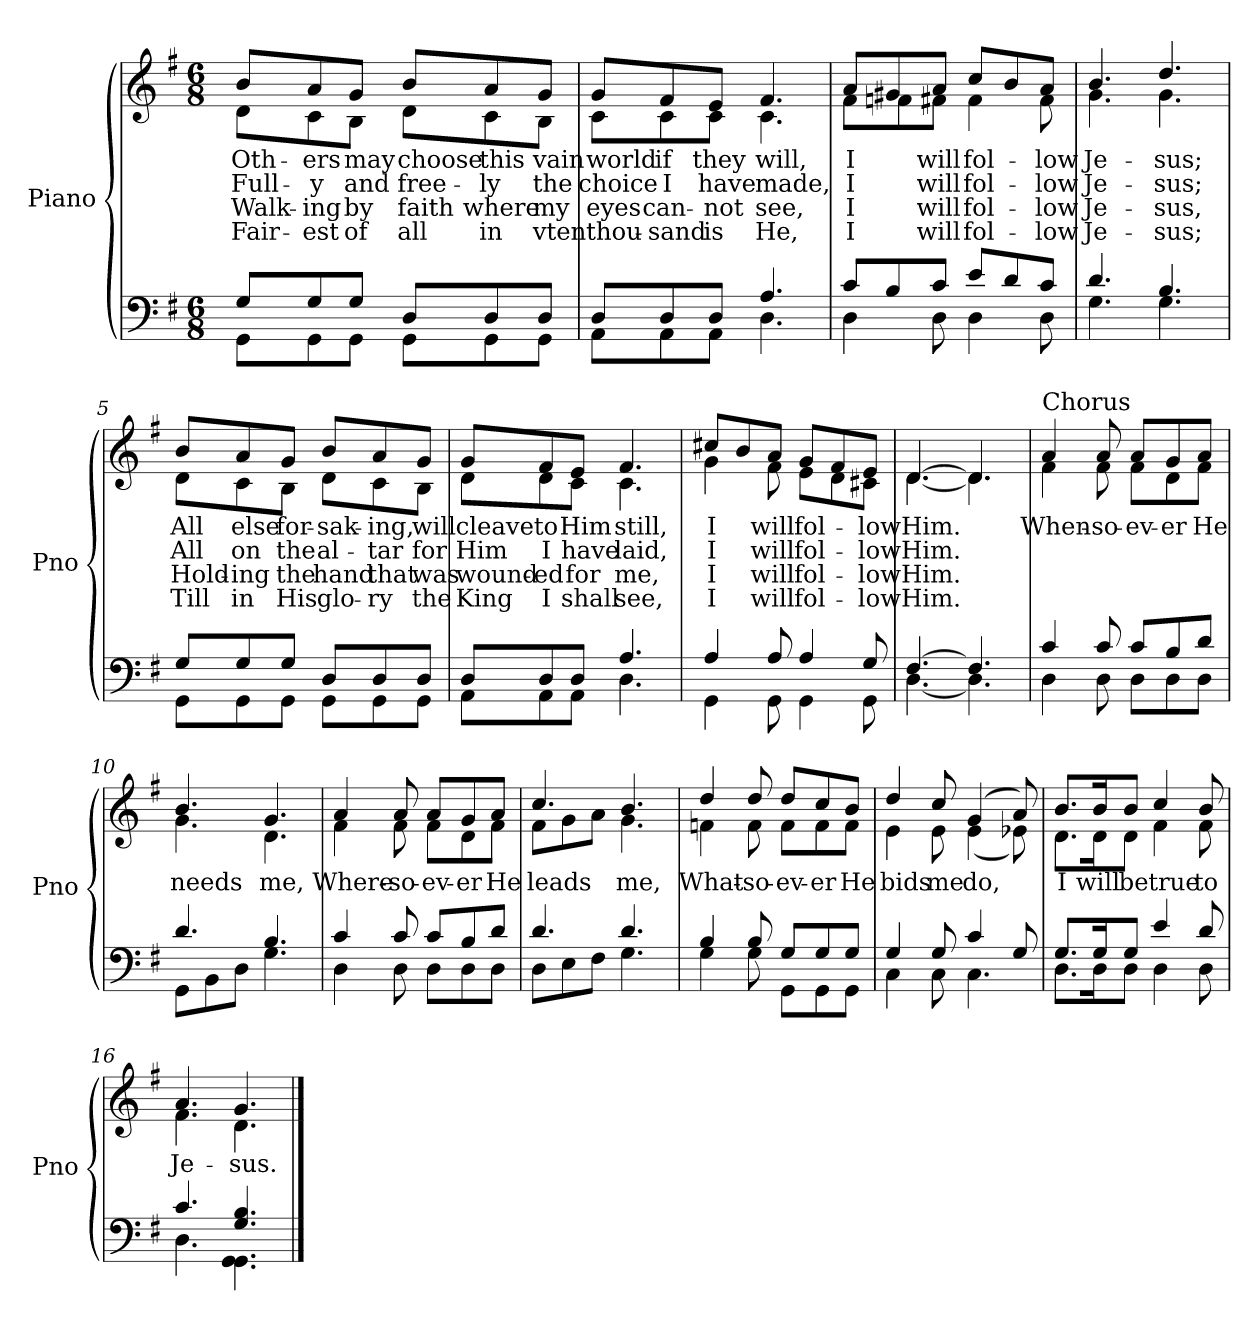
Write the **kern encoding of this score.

**kern	**kern	**text	**text	**text	**text
*part1	*part1	*part1	*part1	*part1	*part1
*staff2	*staff1	*staff1	*staff1	*staff1	*staff1
*I"Piano	*	*	*	*	*
*I'Pno	*	*	*	*	*
*clefF4	*clefG2	*	*	*	*
*k[f#]	*k[f#]	*	*	*	*
*G:	*G:	*	*	*	*
*M6/8	*M6/8	*	*	*	*
=1	=1	=1	=1	=1	=1
.	8qb/yy	1.	2.	3.	4.
*^	*^	*	*	*	*
8G/L	8GG\L	8b/L	8d\L	Oth-	Full-	Walk-	Fair-
8G/	8GG\	8a/	8c\	ers	y	ing	est
8G/J	8GG\J	8g/J	8B\J	may	and	by	of
8D/L	8GG\L	8b/L	8d\L	choose	free-	faith	all
8D/	8GG\	8a/	8c\	this	ly	where	in
8D/J	8GG\J	8g/J	8B\J	vain	the	my	vten
!!LO:LB:g=z	!!
=2	=2	=2	=2	=2	=2	=2	=2
8D/L	8AA\L	8g/L	8c\L	world	choice	eyes	thou-
8D/	8AA\	8f#/	8c\	if	I	can-	sand
8D/J	8AA\J	8e/J	8c\J	they	have	not	is
4.A/	4.D\	4.f#/	4.c\	will,	made,	see,	He,
=3	=3	=3	=3	=3	=3	=3	=3
8c/L	4D\	8a/L	8f#\L	I	I	I	I
8B/	.	8g#X/	8fn\	.	.	.	.
8c/J	8D\	8a/J	8f#X\J	will	will	will	will
8e/L	4D\	8cc/L	4f#\	fol-	fol-	fol-	fol-
8d/	.	8b/	.	.	.	.	.
8c/J	8D\	8a/J	8f#\	low	low	low	low
=4	=4	=4	=4	=4	=4	=4	=4
4.d/	4.G\	4.b/	4.g\	Je-	Je-	Je-	Je-
4.B/	4.G\	4.dd/	4.g\	sus;	sus;	sus,	sus;
!!LO:LB:g=z	!!
=5	=5	=5	=5	=5	=5	=5	=5
8G/L	8GG\L	8b/L	8d\L	All	All	Hold-	Till
8G/	8GG\	8a/	8c\	else	on	ing	in
8G/J	8GG\J	8g/J	8B\J	for-	the	the	His
8D/L	8GG\L	8b/L	8d\L	sak-	al-	hand	glo-
8D/	8GG\	8a/	8c\	ing,	tar	that	ry
8D/J	8GG\J	8g/J	8B\J	will	for	was	the
=6	=6	=6	=6	=6	=6	=6	=6
8D/L	8AA\L	8g/L	8d\L	cleave	Him	wound-	King
8D/	8AA\	8f#/	8d\	to	I	ed	I
8D/J	8AA\J	8e/J	8c\J	Him	have	for	shall
4.A/	4.D\	4.f#/	4.c\	still,	laid,	me,	see,
!!LO:PB:g=z	!!
=7	=7	=7	=7	=7	=7	=7	=7
4A/	4GG\	8cc#X/L	4g\	I	I	I	I
.	.	8b/	.	.	.	.	.
8A/	8GG\	8a/J	8f#\	will	will	will	will
4A/	4GG\	8g/L	8e\L	fol-	fol-	fol-	fol-
.	.	8f#/	8d\	.	.	.	.
8G/	8GG\	8e/J	8c#X\J	low	low	low	low
=8	=8	=8	=8	=8	=8	=8	=8
[4.F#/	[4.D\	[4.d/	[4.d\	Him.	Him.	Him.	Him.
4.F#/]	4.D\]	4.d/]	4.d\]	.	.	.	.
=9	=9	=9	=9	=9	=9	=9	=9
!	!	!LO:TX:a:t=Chorus	!	!	!	!	!
4c/	4D\	4a/	4f#\	When-	.	.	.
8c/	8D\	8a/	8f#\	so-	.	.	.
8c/L	8D\L	8a/L	8f#\L	ev-	.	.	.
8B/	8D\	8g/	8d\	er	.	.	.
8d/J	8D\J	8a/J	8f#\J	He	.	.	.
!!LO:LB:g=z	!!
=10	=10	=10	=10	=10	=10	=10	=10
4.d/	8GG\L	4.b/	4.g\	needs	.	.	.
.	8BB\	.	.	.	.	.	.
.	8D\J	.	.	.	.	.	.
4.B/	4.G\	4.g/	4.d\	me,	.	.	.
=11	=11	=11	=11	=11	=11	=11	=11
4c/	4D\	4a/	4f#\	Where-	.	.	.
8c/	8D\	8a/	8f#\	so-	.	.	.
8c/L	8D\L	8a/L	8f#\L	ev-	.	.	.
8B/	8D\	8g/	8d\	er	.	.	.
8d/J	8D\J	8a/J	8f#\J	He	.	.	.
=12	=12	=12	=12	=12	=12	=12	=12
4.d/	8D\L	4.cc/	8f#\L	leads	.	.	.
.	8E\	.	8g\	.	.	.	.
.	8F#\J	.	8a\J	.	.	.	.
4.d/	4.G\	4.b/	4.g\	me,	.	.	.
!!LO:LB:g=z	!!
=13	=13	=13	=13	=13	=13	=13	=13
4B/	4G\	4dd/	4fn\	What-	.	.	.
8B/	8G\	8dd/	8f\	so-	.	.	.
8G/L	8GG\L	8dd/L	8f\L	ev-	.	.	.
8G/	8GG\	8cc/	8f\	er	.	.	.
8G/J	8GG\J	8b/J	8f\J	He	.	.	.
=14	=14	=14	=14	=14	=14	=14	=14
4G/	4C\	4dd/	4e\	bids	.	.	.
8G/	8C\	8cc/	8e\	me	.	.	.
4c/	4.C\	(4g/	(4e\	do,	.	.	.
8G/	.	8a/)	8e-X\)	.	.	.	.
=15	=15	=15	=15	=15	=15	=15	=15
8.G/L	8.D\L	8.b/L	8.d\L	I	.	.	.
16G/K	16D\K	16b/K	16d\K	will	.	.	.
8G/J	8D\J	8b/J	8d\J	be	.	.	.
4e/	4D\	4cc/	4f#\	true	.	.	.
8d/	8D\	8b/	8f#\	to	.	.	.
!!LO:LB:g=z	!!
=16	=16	=16	=16	=16	=16	=16	=16
4.c/	4.D\	4.a/	4.f#\	Je-	.	.	.
4.G/ 4.B/	4.GG\ 4.GG\	4.g/	4.d\	sus.	.	.	.
*v	*v	*	*	*	*	*	*
*	*v	*v	*	*	*	*
==	==	==	==	==	==
*-	*-	*-	*-	*-	*-
